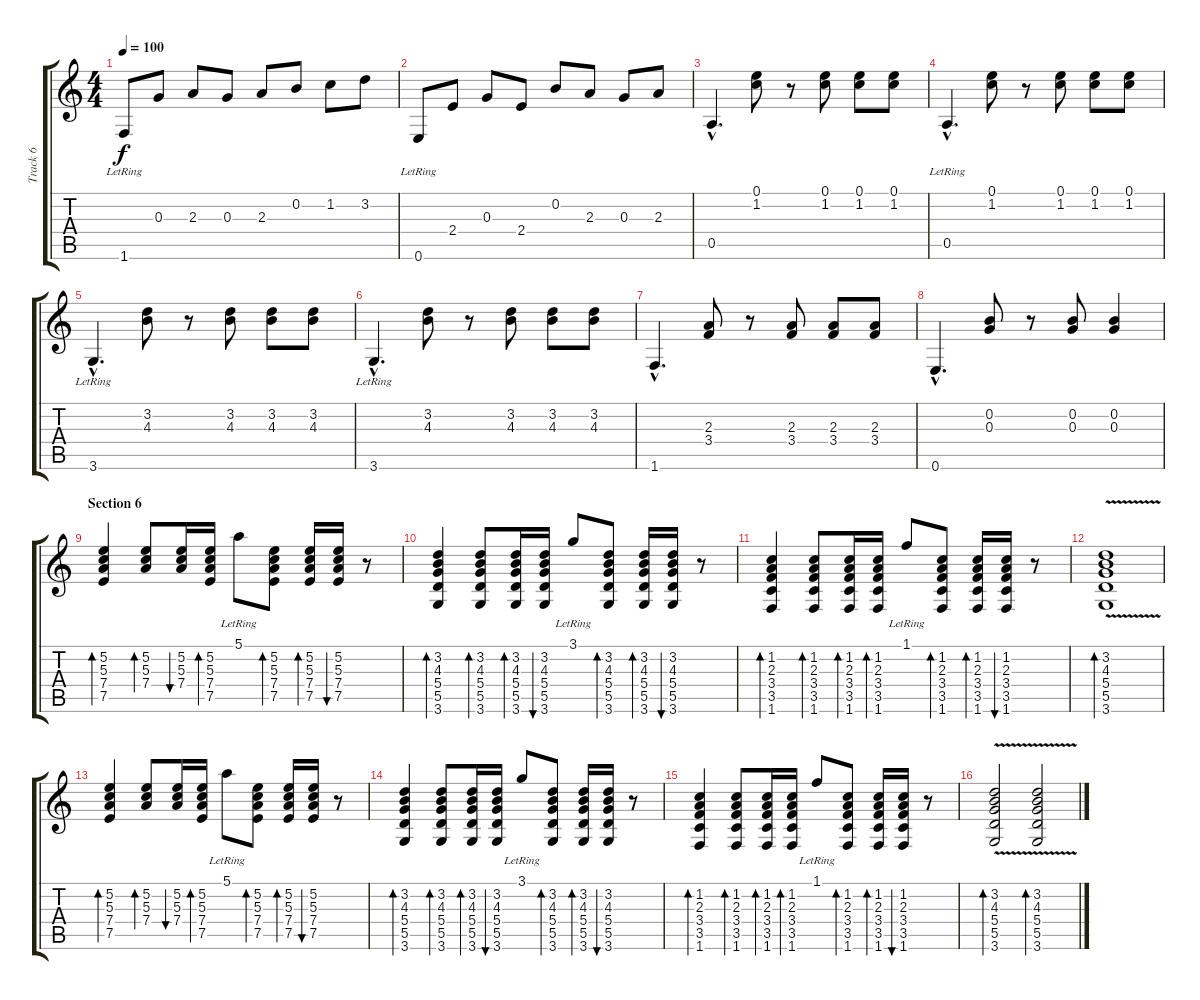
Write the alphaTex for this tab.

\track ("Track 6" "Track 6") {instrument electricguitarmuted}
\staff {score tabs}
\tuning (E4 B3 G3 D3 A2 E2) {hide}
\ts (4 4)
\tempo 100
\clef g2
\ks c
1.6{lr}.8{dy f} 0.3.8 2.3.8 0.3.8 2.3.8 0.2.8 1.2.8 3.2.8 |
0.6{lr}.8 2.4.8 0.3.8 2.4.8 0.2.8 2.3.8 0.3.8 2.3.8 |
0.5{hac}.4{d} (0.1 1.2).8 r.8 (0.1 1.2).8 (0.1 1.2).8 (0.1 1.2).8 |
0.5{hac lr}.4{d} (0.1 1.2).8 r.8 (0.1 1.2).8 (0.1 1.2).8 (0.1 1.2).8 |
3.6{hac lr}.4{d} (3.2 4.3).8 r.8 (3.2 4.3).8 (3.2 4.3).8 (3.2 4.3).8 |
3.6{hac lr}.4{d} (3.2 4.3).8 r.8 (3.2 4.3).8 (3.2 4.3).8 (3.2 4.3).8 |
1.6{hac}.4{d} (2.3 3.4).8 r.8 (2.3 3.4).8 (2.3 3.4).8 (2.3 3.4).8 |
0.6{hac}.4{d} (0.2 0.3).8 r.8 (0.2 0.3).8 (0.2 0.3).4 |
\section ("" "Section 6")
(5.2 5.3 7.4 7.5).4{bd 60} (5.2 5.3 7.4).8{bd 60} (5.2 5.3 7.4).16{bu 60} (5.2 5.3 7.4 7.5).16{bd 60} 5.1{lr}.8 (5.2 5.3 7.4 7.5).8{bd 60} (5.2 5.3 7.4 7.5).16{bd 60} (5.2 5.3 7.4 7.5).16{bu 60} r.8 |
(3.2 4.3 5.4 5.5 3.6).4{bd 60} (3.2 4.3 5.4 5.5 3.6).8{bd 60} (3.2 4.3 5.4 5.5 3.6).16{bd 60} (3.2 4.3 5.4 5.5 3.6).16{bu 60} 3.1{lr}.8 (3.2 4.3 5.4 5.5 3.6).8{bd 60} (3.2 4.3 5.4 5.5 3.6).16{bd 60} (3.2 4.3 5.4 5.5 3.6).16{bu 60} r.8 |
(1.2 2.3 3.4 3.5 1.6).4{bd 60} (1.2 2.3 3.4 3.5 1.6).8{bd 60} (1.2 2.3 3.4 3.5 1.6).16{bd 60} (1.2 2.3 3.4 3.5 1.6).16{bd 60} 1.1{lr}.8 (1.2 2.3 3.4 3.5 1.6).8{bd 60} (1.2 2.3 3.4 3.5 1.6).16{bd 60} (1.2 2.3 3.4 3.5 1.6).16{bu 60} r.8 |
(3.2{v} 4.3{v} 5.4{v} 5.5{v} 3.6{v}).1{bd 60} |
(5.2 5.3 7.4 7.5).4{bd 60} (5.2 5.3 7.4).8{bd 60} (5.2 5.3 7.4).16{bu 60} (5.2 5.3 7.4 7.5).16{bd 60} 5.1{lr}.8 (5.2 5.3 7.4 7.5).8{bd 60} (5.2 5.3 7.4 7.5).16{bd 60} (5.2 5.3 7.4 7.5).16{bu 60} r.8 |
(3.2 4.3 5.4 5.5 3.6).4{bd 60} (3.2 4.3 5.4 5.5 3.6).8{bd 60} (3.2 4.3 5.4 5.5 3.6).16{bd 60} (3.2 4.3 5.4 5.5 3.6).16{bu 60} 3.1{lr}.8 (3.2 4.3 5.4 5.5 3.6).8{bd 60} (3.2 4.3 5.4 5.5 3.6).16{bd 60} (3.2 4.3 5.4 5.5 3.6).16{bu 60} r.8 |
(1.2 2.3 3.4 3.5 1.6).4{bd 60} (1.2 2.3 3.4 3.5 1.6).8{bd 60} (1.2 2.3 3.4 3.5 1.6).16{bd 60} (1.2 2.3 3.4 3.5 1.6).16{bd 60} 1.1{lr}.8 (1.2 2.3 3.4 3.5 1.6).8{bd 60} (1.2 2.3 3.4 3.5 1.6).16{bd 60} (1.2 2.3 3.4 3.5 1.6).16{bu 60} r.8 |
(3.2{v} 4.3{v} 5.4{v} 5.5{v} 3.6{v}).2{bd 60} (3.2{v} 4.3{v} 5.4{v} 5.5{v} 3.6{v}).2{bd 60}
